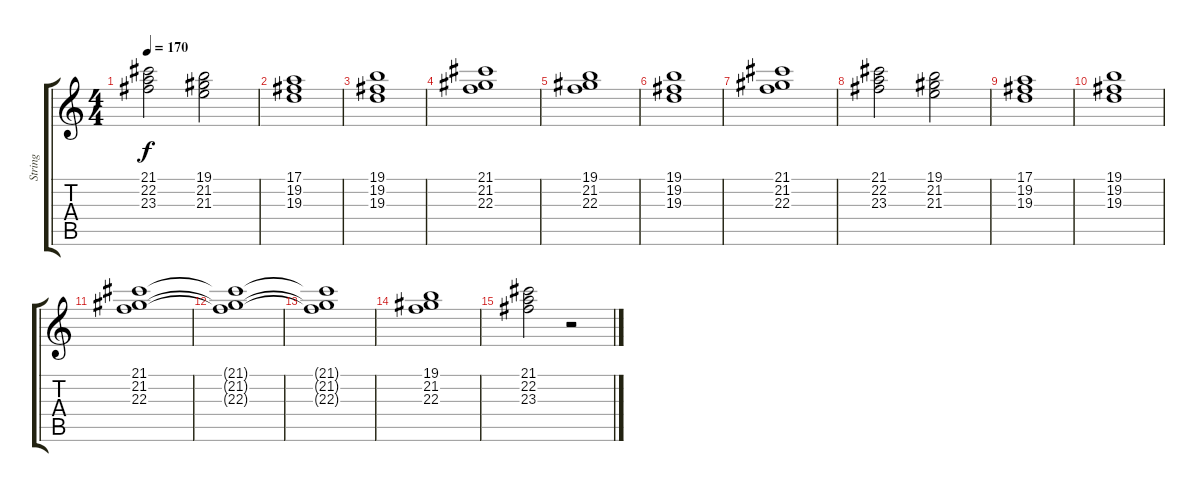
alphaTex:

\track ("String" "String") {instrument harpsichord}
\staff {score tabs}
\tuning (E4 B3 G3 D3 A2 E2) {hide}
\ts (4 4)
\tempo 170
\clef g2
\ks c
(21.1 22.2 23.3).2{dy f} (19.1 21.2 21.3).2 |
(17.1 19.2 19.3).1 |
(19.1 19.2 19.3).1 |
(21.1 21.2 22.3).1 |
(19.1 21.2 22.3).1 |
(19.1 19.2 19.3).1 |
(21.1 21.2 22.3).1 |
(21.1 22.2 23.3).2 (19.1 21.2 21.3).2 |
(17.1 19.2 19.3).1 |
(19.1 19.2 19.3).1 |
(21.1 21.2 22.3).1 |
(21.1{t} 21.2{t} 22.3{t}).1 |
(21.1{t} 21.2{t} 22.3{t}).1 |
(19.1 21.2 22.3).1 |
(21.1 22.2 23.3).2 r.2
